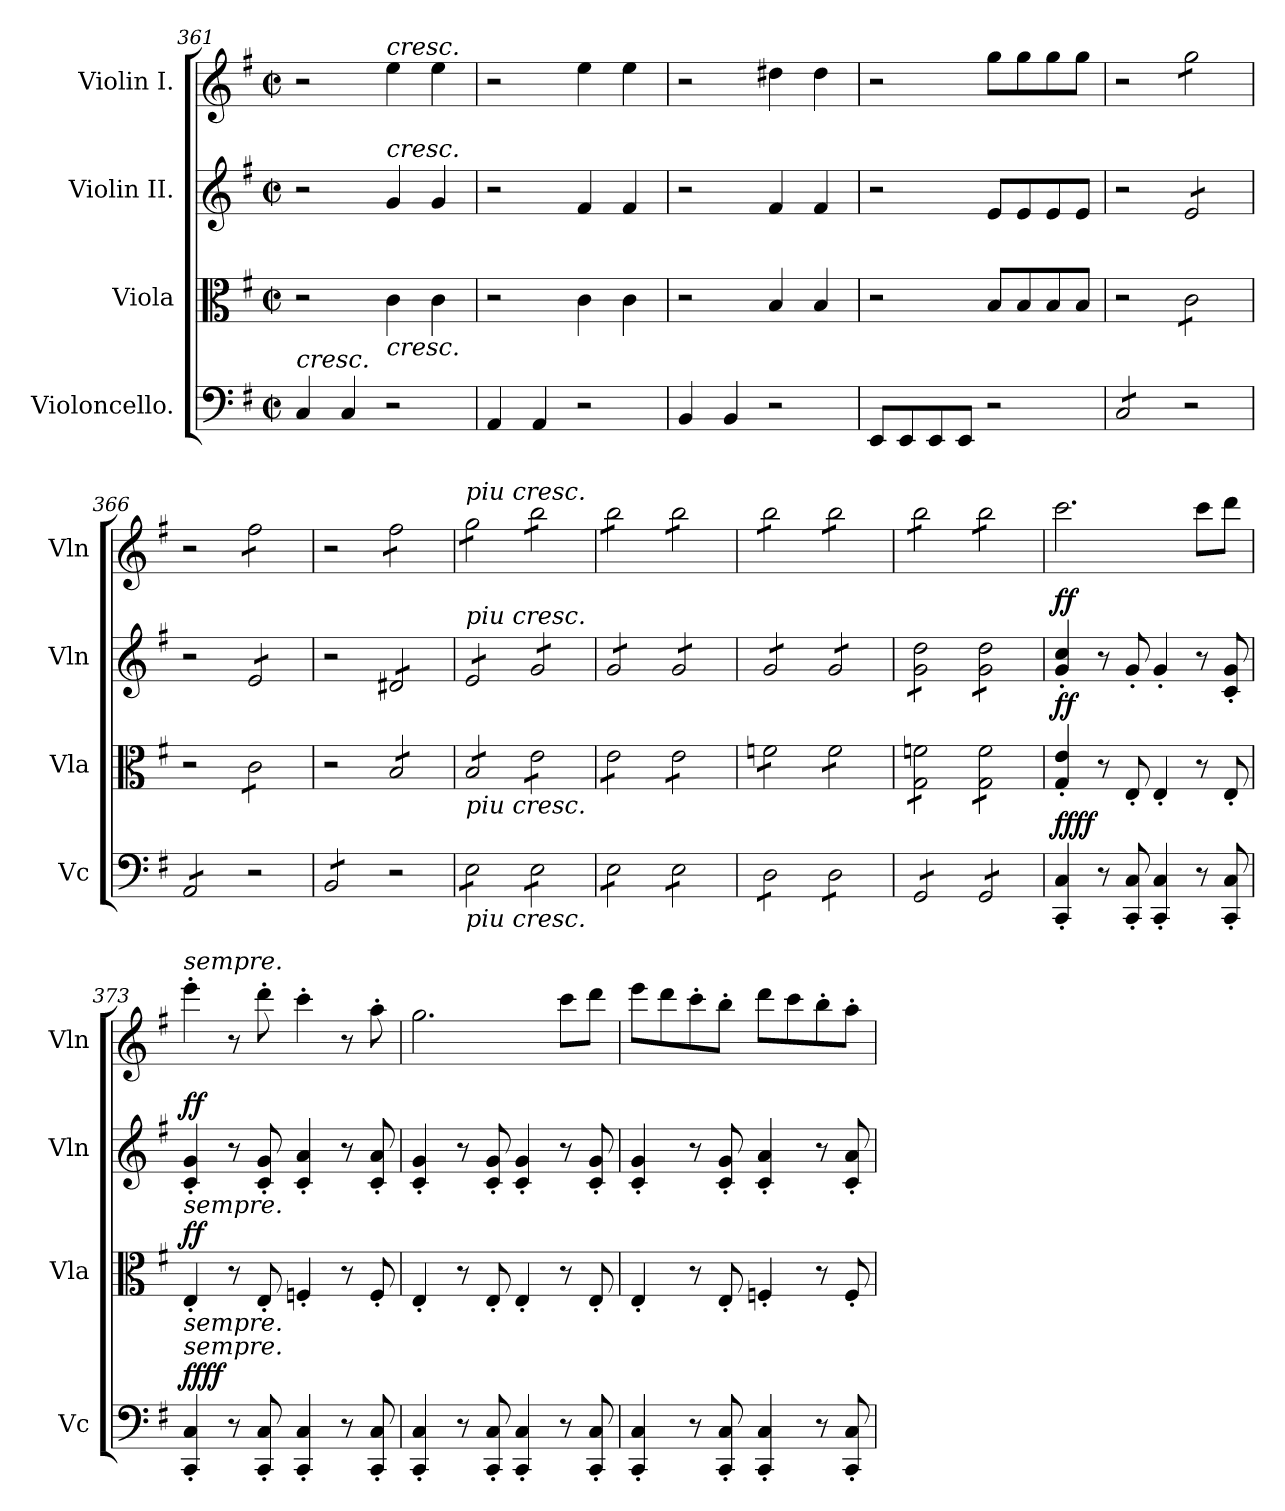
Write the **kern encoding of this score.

**kern	**dynam	**kern	**dynam	**kern	**dynam	**kern
*part4	*part4	*part3	*part3	*part2	*part2	*part1
*staff4	*staff4	*staff3	*staff3	*staff2	*staff2	*staff1
*I"Violoncello.	*	*I"Viola	*	*I"Violin II.	*	*I"Violin I.
*I'Vc	*	*I'Vla	*	*I'Vln	*	*I'Vln
*clefF4	*	*clefC3	*	*clefG2	*	*clefG2
*k[f#]	*	*k[f#]	*	*k[f#]	*	*k[f#]
*M2/2	*	*M2/2	*	*M2/2	*	*M2/2
*met(c|)	*	*met(c|)	*	*met(c|)	*	*met(c|)
=361	=361	=361	=361	=361	=361	=361
!LO:TX:a:i:t=cresc.	!	!	!	!	!	!
4C/	.	2r	.	2r	.	2r
4C/	.	.	.	.	.	.
!	!	!	!	!	!	!LO:TX:a:i:t=cresc.
!	!	!	!	!LO:TX:a:i:t=cresc.	!	!
!	!	!LO:TX:b:i:t=cresc.	!	!	!	!
2r	.	4c\	.	4g/	.	4ee\
.	.	4c\	.	4g/	.	4ee\
=362	=362	=362	=362	=362	=362	=362
4AA/	.	2r	.	2r	.	2r
4AA/	.	.	.	.	.	.
2r	.	4c\	.	4f#/	.	4ee\
.	.	4c\	.	4f#/	.	4ee\
!!LO:LB:g=z
=363	=363	=363	=363	=363	=363	=363
4BB/	.	2r	.	2r	.	2r
4BB/	.	.	.	.	.	.
2r	.	4B/	.	4f#/	.	4dd#X\
.	.	4B/	.	4f#/	.	4dd#\
=364	=364	=364	=364	=364	=364	=364
8EE/L	.	2r	.	2r	.	2r
8EE/	.	.	.	.	.	.
8EE/	.	.	.	.	.	.
8EE/J	.	.	.	.	.	.
2r	.	8B/L	.	8e/L	.	8gg\L
.	.	8B/	.	8e/	.	8gg\
.	.	8B/	.	8e/	.	8gg\
.	.	8B/J	.	8e/J	.	8gg\J
=365	=365	=365	=365	=365	=365	=365
*tremolo	*	*	*	*	*	*
8C/L	.	2r	.	2r	.	2r
8C/	.	.	.	.	.	.
8C/	.	.	.	.	.	.
8C/J	.	.	.	.	.	.
*	*	*tremolo	*	*	*	*
*	*	*	*	*tremolo	*	*
*	*	*	*	*	*	*tremolo
2r	.	8c\L	.	8e/L	.	8gg\L
.	.	8c\	.	8e/	.	8gg\
.	.	8c\	.	8e/	.	8gg\
.	.	8c\J	.	8e/J	.	8gg\J
=366	=366	=366	=366	=366	=366	=366
8AA/L	.	2r	.	2r	.	2r
8AA/	.	.	.	.	.	.
8AA/	.	.	.	.	.	.
8AA/J	.	.	.	.	.	.
2r	.	8c\L	.	8e/L	.	8ff#\L
.	.	8c\	.	8e/	.	8ff#\
.	.	8c\	.	8e/	.	8ff#\
.	.	8c\J	.	8e/J	.	8ff#\J
=367	=367	=367	=367	=367	=367	=367
8BB/L	.	2r	.	2r	.	2r
8BB/	.	.	.	.	.	.
8BB/	.	.	.	.	.	.
8BB/J	.	.	.	.	.	.
2r	.	8B/L	.	8d#X/L	.	8ff#\L
.	.	8B/	.	8d#X/	.	8ff#\
.	.	8B/	.	8d#X/	.	8ff#\
.	.	8B/J	.	8d#X/J	.	8ff#\J
=368	=368	=368	=368	=368	=368	=368
!	!	!	!	!	!	!LO:TX:a:i:t=piu cresc.
!	!	!	!	!LO:TX:a:i:t=piu cresc.	!	!
!	!	!LO:TX:b:i:t=piu cresc.	!	!	!	!
!LO:TX:b:i:t=piu cresc.	!	!	!	!	!	!
8E\L	.	8B/L	.	8e/L	.	8gg\L
8E\	.	8B/	.	8e/	.	8gg\
8E\	.	8B/	.	8e/	.	8gg\
8E\J	.	8B/J	.	8e/J	.	8gg\J
8E\L	.	8e\L	.	8g/L	.	8bb\L
8E\	.	8e\	.	8g/	.	8bb\
8E\	.	8e\	.	8g/	.	8bb\
8E\J	.	8e\J	.	8g/J	.	8bb\J
=369	=369	=369	=369	=369	=369	=369
8E\L	.	8e\L	.	8g/L	.	8bb\L
8E\	.	8e\	.	8g/	.	8bb\
8E\	.	8e\	.	8g/	.	8bb\
8E\J	.	8e\J	.	8g/J	.	8bb\J
8E\L	.	8e\L	.	8g/L	.	8bb\L
8E\	.	8e\	.	8g/	.	8bb\
8E\	.	8e\	.	8g/	.	8bb\
8E\J	.	8e\J	.	8g/J	.	8bb\J
=370	=370	=370	=370	=370	=370	=370
8D\L	.	8fn\L	.	8g/L	.	8bb\L
8D\	.	8fn\	.	8g/	.	8bb\
8D\	.	8fn\	.	8g/	.	8bb\
8D\J	.	8fn\J	.	8g/J	.	8bb\J
8D\L	.	8f\L	.	8g/L	.	8bb\L
8D\	.	8f\	.	8g/	.	8bb\
8D\	.	8f\	.	8g/	.	8bb\
8D\J	.	8f\J	.	8g/J	.	8bb\J
=371	=371	=371	=371	=371	=371	=371
8GG/L	.	8G\ 8fn\L	.	8g\ 8dd\L	.	8bb\L
8GG/	.	8G\ 8fn\	.	8g\ 8dd\	.	8bb\
8GG/	.	8G\ 8fn\	.	8g\ 8dd\	.	8bb\
8GG/J	.	8G\ 8fn\J	.	8g\ 8dd\J	.	8bb\J
8GG/L	.	8G\ 8f\L	.	8g\ 8dd\L	.	8bb\L
8GG/	.	8G\ 8f\	.	8g\ 8dd\	.	8bb\
8GG/	.	8G\ 8f\	.	8g\ 8dd\	.	8bb\
8GG/J	.	8G\ 8f\J	.	8g\ 8dd\J	.	8bb\J
*	*	*	*	*	*	*Xtremolo
*	*	*	*	*Xtremolo	*	*
*	*	*Xtremolo	*	*	*	*
*Xtremolo	*	*	*	*	*	*
!!LO:LB:g=z
=372	=372	=372	=372	=372	=372	=372
!	!LO:DY:b	!	!	!	!	!
!	!LO:DY:n=1:a	!	!LO:DY:a	!	!LO:DY:a	!
4CC/' 4C/'	ff ff	4G/' 4e/'	ff	4g/' 4cc/'	ff	2.ccc\
8r	.	8r	.	8r	.	.
8CC/' 8C/'	.	8E'/	.	8g'/	.	.
4CC/' 4C/'	.	4E'/	.	4g'/	.	.
8r	.	8r	.	8r	.	8ccc\L
8CC/' 8C/'	.	8E'/	.	8c/' 8g/'	.	8ddd\J
=373	=373	=373	=373	=373	=373	=373
!	!	!	!	!	!	!LO:TX:a:i:t=sempre.
!	!	!	!	!LO:TX:b:i:t=sempre.	!	!
!	!	!LO:TX:b:i:t=sempre.	!	!	!	!
!LO:TX:a:i:t=sempre.	!	!	!	!	!	!
!	!LO:DY:a	!	!	!	!	!
!	!LO:DY:n=1:b	!	!LO:DY:a	!	!LO:DY:a	!
4CC/' 4C/'	ff ff	4E'/	ff	4c/' 4g/'	ff	4eee'\
8r	.	8r	.	8r	.	8r
8CC/' 8C/'	.	8E'/	.	8c/' 8g/'	.	8ddd'\
4CC/' 4C/'	.	4Fn'/	.	4c/' 4a/'	.	4ccc'\
8r	.	8r	.	8r	.	8r
8CC/' 8C/'	.	8F'/	.	8c/' 8a/'	.	8aa'\
=374	=374	=374	=374	=374	=374	=374
4CC/' 4C/'	.	4E'/	.	4c/' 4g/'	.	2.gg\
8r	.	8r	.	8r	.	.
8CC/' 8C/'	.	8E'/	.	8c/' 8g/'	.	.
4CC/' 4C/'	.	4E'/	.	4c/' 4g/'	.	.
8r	.	8r	.	8r	.	8ccc\L
8CC/' 8C/'	.	8E'/	.	8c/' 8g/'	.	8ddd\J
=375	=375	=375	=375	=375	=375	=375
4CC/' 4C/'	.	4E'/	.	4c/' 4g/'	.	8eee\L
.	.	.	.	.	.	8ddd\
8r	.	8r	.	8r	.	8ccc'\
8CC/' 8C/'	.	8E'/	.	8c/' 8g/'	.	8bb'\J
4CC/' 4C/'	.	4Fn'/	.	4c/' 4a/'	.	8ddd\L
.	.	.	.	.	.	8ccc\
8r	.	8r	.	8r	.	8bb'\
8CC/' 8C/'	.	8F'/	.	8c/' 8a/'	.	8aa'\J
=	=	=	=	=	=	=
*-	*-	*-	*-	*-	*-	*-
